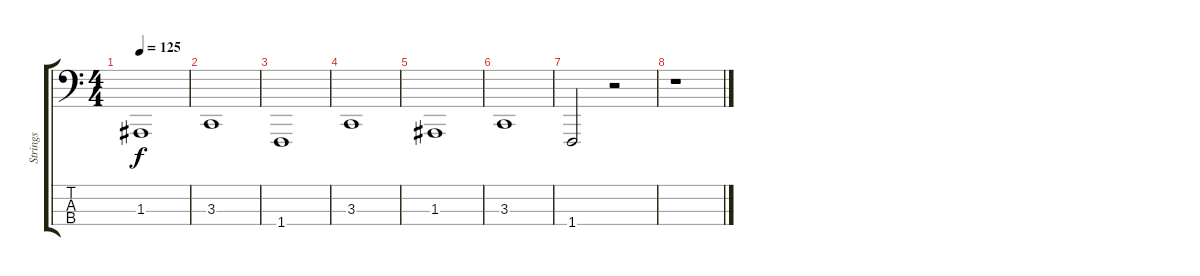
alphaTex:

\track ("Strings" "Strings") {instrument stringensemble1}
\staff {score tabs}
\tuning (G2 D2 A1 E1) {hide}
\ts (4 4)
\tempo 125
\clef f4
\ks c
1.3.1{dy f} |
3.3.1 |
1.4.1 |
3.3.1 |
1.3.1 |
3.3.1 |
1.4.2 r.2 |
r.1
